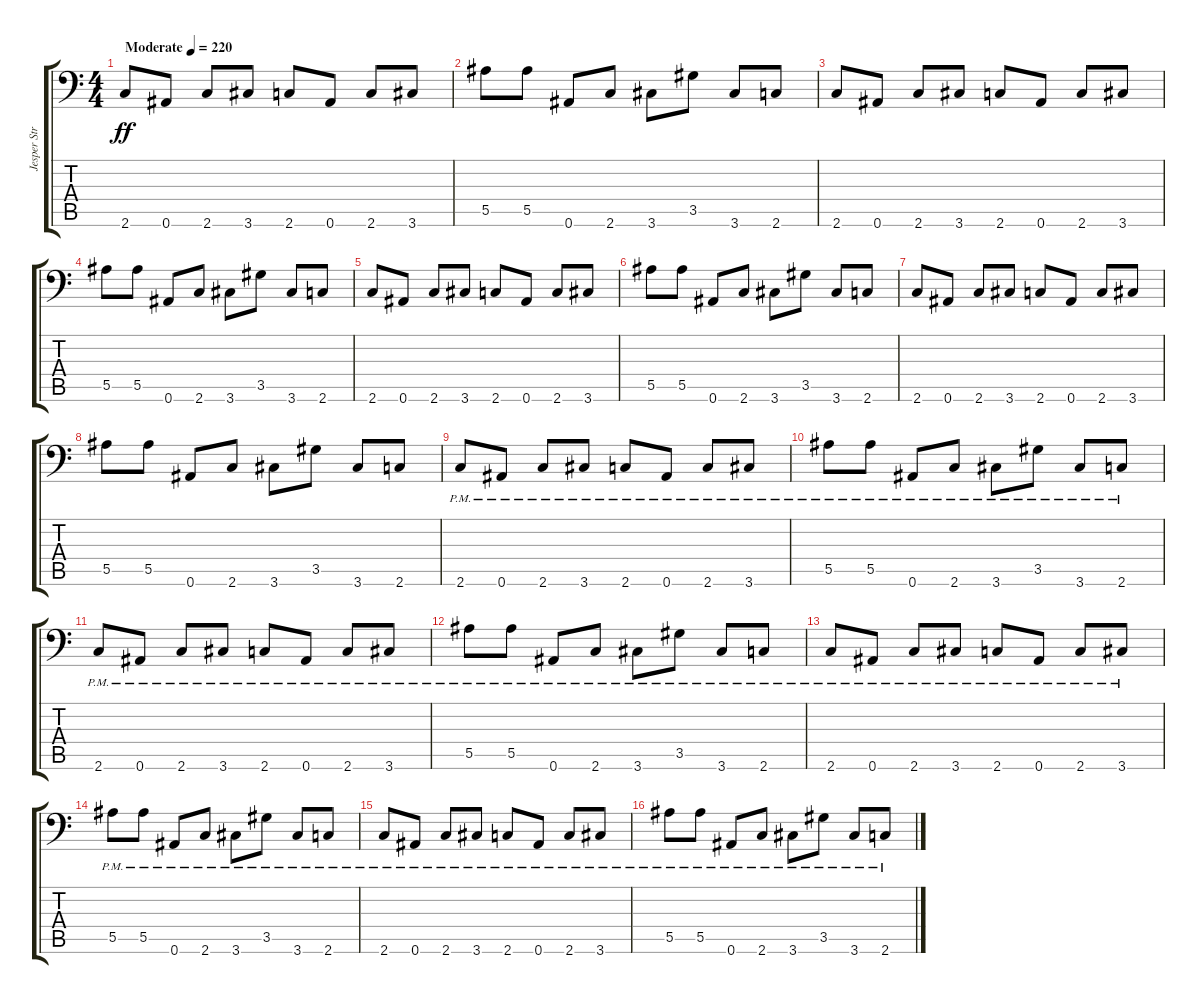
\track ("Jesper Stromblad " "Jesper Str") {instrument distortionguitar}
\staff {score tabs}
\tuning (C4 G3 Eb3 Bb2 F2 Bb1) {hide}
\ts (4 4)
\tempo (220 "Moderate")
\clef f4
\ks c
2.6.8{dy ff instrument distortionguitar} 0.6.8 2.6.8 3.6.8 2.6.8 0.6.8 2.6.8 3.6.8 |
5.5.8 5.5.8 0.6.8 2.6.8 3.6.8 3.5.8 3.6.8 2.6.8 |
2.6.8 0.6.8 2.6.8 3.6.8 2.6.8 0.6.8 2.6.8 3.6.8 |
5.5.8 5.5.8 0.6.8 2.6.8 3.6.8 3.5.8 3.6.8 2.6.8 |
2.6.8 0.6.8 2.6.8 3.6.8 2.6.8 0.6.8 2.6.8 3.6.8 |
5.5.8 5.5.8 0.6.8 2.6.8 3.6.8 3.5.8 3.6.8 2.6.8 |
2.6.8 0.6.8 2.6.8 3.6.8 2.6.8 0.6.8 2.6.8 3.6.8 |
5.5.8 5.5.8 0.6.8 2.6.8 3.6.8 3.5.8 3.6.8 2.6.8 |
2.6{pm}.8 0.6{pm}.8 2.6{pm}.8 3.6{pm}.8 2.6{pm}.8 0.6{pm}.8 2.6{pm}.8 3.6{pm}.8 |
5.5{pm}.8 5.5{pm}.8 0.6{pm}.8 2.6{pm}.8 3.6{pm}.8 3.5{pm}.8 3.6{pm}.8 2.6{pm}.8 |
2.6{pm}.8 0.6{pm}.8 2.6{pm}.8 3.6{pm}.8 2.6{pm}.8 0.6{pm}.8 2.6{pm}.8 3.6{pm}.8 |
5.5{pm}.8 5.5{pm}.8 0.6{pm}.8 2.6{pm}.8 3.6{pm}.8 3.5{pm}.8 3.6{pm}.8 2.6{pm}.8 |
2.6{pm}.8 0.6{pm}.8 2.6{pm}.8 3.6{pm}.8 2.6{pm}.8 0.6{pm}.8 2.6{pm}.8 3.6{pm}.8 |
5.5{pm}.8 5.5{pm}.8 0.6{pm}.8 2.6{pm}.8 3.6{pm}.8 3.5{pm}.8 3.6{pm}.8 2.6{pm}.8 |
2.6{pm}.8 0.6{pm}.8 2.6{pm}.8 3.6{pm}.8 2.6{pm}.8 0.6{pm}.8 2.6{pm}.8 3.6{pm}.8 |
5.5{pm}.8 5.5{pm}.8 0.6{pm}.8 2.6{pm}.8 3.6{pm}.8 3.5{pm}.8 3.6{pm}.8 2.6{pm}.8
